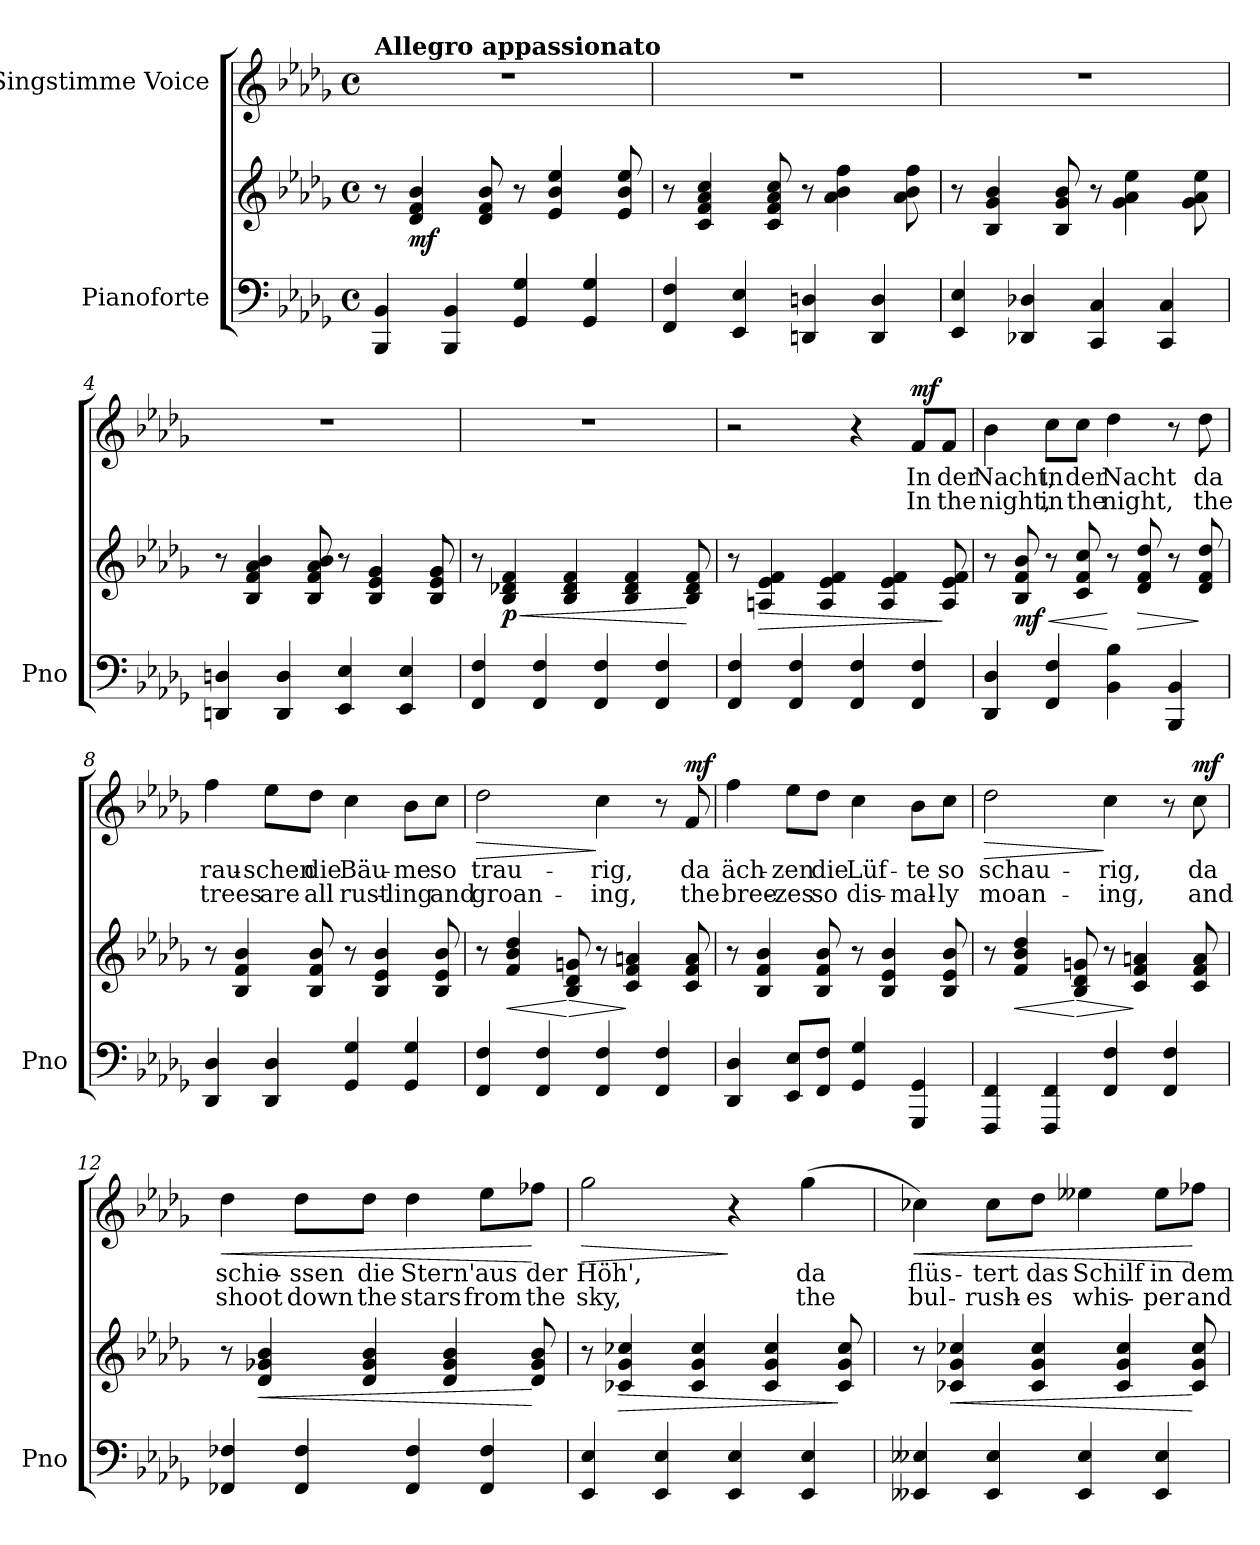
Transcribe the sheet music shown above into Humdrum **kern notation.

**kern	**kern	**dynam	**kern	**text	**text	**dynam
*part2	*part2	*part2	*part1	*part1	*part1	*part1
*staff3	*staff2	*staff2/3	*staff1	*staff1	*staff1	*staff1
*I"Pianoforte	*	*	*I"Singstimme Voice	*	*	*
*I'Pno	*	*	*	*	*	*
*clefF4	*clefG2	*	*clefG2	*	*	*
*k[b-e-a-d-g-]	*k[b-e-a-d-g-]	*	*k[b-e-a-d-g-]	*	*	*
*M4/4	*M4/4	*	*M4/4	*	*	*
*met(c)	*met(c)	*	*met(c)	*	*	*
=1	=1	=1	=1	=1	=1	=1
!	!	!	!LO:TX:a:B:t=Allegro appassionato	!	!	!
4BBB-/ 4BB-/	8r	.	1r	.	.	.
!	!	!LO:DY:b	!	!	!	!
.	4d-/ 4f/ 4b-/	mf	.	.	.	.
4BBB-/ 4BB-/	.	.	.	.	.	.
.	8d-/ 8f/ 8b-/	.	.	.	.	.
4GG-/ 4G-/	8r	.	.	.	.	.
.	4e-/ 4b-/ 4ee-/	.	.	.	.	.
4GG-/ 4G-/	.	.	.	.	.	.
.	8e-/ 8b-/ 8ee-/	.	.	.	.	.
=2	=2	=2	=2	=2	=2	=2
4FF/ 4F/	8r	.	1r	.	.	.
.	4c/ 4f/ 4a-/ 4cc/	.	.	.	.	.
4EE-/ 4E-/	.	.	.	.	.	.
.	8c/ 8f/ 8a-/ 8cc/	.	.	.	.	.
4DDn/ 4Dn/	8r	.	.	.	.	.
.	4a-\ 4b-\ 4ff\	.	.	.	.	.
4DD/ 4D/	.	.	.	.	.	.
.	8a-\ 8b-\ 8ff\	.	.	.	.	.
=3	=3	=3	=3	=3	=3	=3
4EE-/ 4E-/	8r	.	1r	.	.	.
.	4B-/ 4g-/ 4b-/	.	.	.	.	.
4DD-X/ 4D-X/	.	.	.	.	.	.
.	8B-/ 8g-/ 8b-/	.	.	.	.	.
4CC/ 4C/	8r	.	.	.	.	.
.	4g-\ 4a-\ 4ee-\	.	.	.	.	.
4CC/ 4C/	.	.	.	.	.	.
.	8g-\ 8a-\ 8ee-\	.	.	.	.	.
=4	=4	=4	=4	=4	=4	=4
4DDn/ 4Dn/	8r	.	1r	.	.	.
.	4B-/ 4f/ 4a-/ 4b-/	.	.	.	.	.
4DD/ 4D/	.	.	.	.	.	.
.	8B-/ 8f/ 8a-/ 8b-/	.	.	.	.	.
4EE-/ 4E-/	8r	.	.	.	.	.
.	4B-/ 4e-/ 4g-/	.	.	.	.	.
4EE-/ 4E-/	.	.	.	.	.	.
.	8B-/ 8e-/ 8g-/	.	.	.	.	.
!!LO:LB:g=z
=5	=5	=5	=5	=5	=5	=5
4FF/ 4F/	8r	.	1r	.	.	.
!	!	!LO:HP:b	!	!	!	!
!	!	!LO:DY:n=1:b	!	!	!	!
.	4B-/ 4d-X/ 4f/	< p	.	.	.	.
4FF/ 4F/	.	.	.	.	.	.
.	4B-/ 4d-/ 4f/	.	.	.	.	.
4FF/ 4F/	.	.	.	.	.	.
.	4B-/ 4d-/ 4f/	.	.	.	.	.
4FF/ 4F/	.	.	.	.	.	.
.	8B-/ 8d-/ 8f/	[	.	.	.	.
=6	=6	=6	=6	=6	=6	=6
4FF/ 4F/	8r	.	2r	.	.	.
!	!	!LO:HP:b	!	!	!	!
.	4An/ 4e-/ 4f/	>	.	.	.	.
4FF/ 4F/	.	.	.	.	.	.
.	4A/ 4e-/ 4f/	.	.	.	.	.
4FF/ 4F/	.	.	4r	.	.	.
.	4A/ 4e-/ 4f/	.	.	.	.	.
!	!	!	!	!LO:LY:b	!LO:LY:b	!LO:DY:a
4FF/ 4F/	.	.	8f/L	In	In	mf
!	!	!	!	!LO:LY:b	!LO:LY:b	!
.	8A/ 8e-/ 8f/	]	8f/J	der	the	.
=7	=7	=7	=7	=7	=7	=7
!	!	!	!	!LO:LY:b	!LO:LY:b	!
4DD-/ 4D-/	8r	.	4b-\	Nacht,	night,	.
!	!	!LO:HP:b	!	!	!	!
!	!	!LO:DY:n=1:b	!	!	!	!
.	8B-/ 8f/ 8b-/	< mf	.	.	.	.
!	!	!	!	!LO:LY:b	!LO:LY:b	!
4FF/ 4F/	8r	.	8cc\L	in	in	.
!	!	!	!	!LO:LY:b	!LO:LY:b	!
.	8c/ 8f/ 8cc/	.	8cc\J	der	the	.
!	!	!	!	!LO:LY:b	!LO:LY:b	!
4BB-\ 4B-\	8r	[	4dd-\	Nacht	night,	.
!	!	!LO:HP:b	!	!	!	!
.	8d-/ 8f/ 8dd-/	>	.	.	.	.
4BBB-/ 4BB-/	8r	.	8r	.	.	.
!	!	!	!	!LO:LY:b	!LO:LY:b	!
.	8d-/ 8f/ 8dd-/	]	8dd-\	da	the	.
=8	=8	=8	=8	=8	=8	=8
!	!	!	!	!LO:LY:b	!LO:LY:b	!
4DD-/ 4D-/	8r	.	4ff\	rau-	trees	.
.	4B-/ 4f/ 4b-/	.	.	.	.	.
!	!	!	!	!LO:LY:b	!LO:LY:b	!
4DD-/ 4D-/	.	.	8ee-\L	-schen	are	.
!	!	!	!	!LO:LY:b	!LO:LY:b	!
.	8B-/ 8f/ 8b-/	.	8dd-\J	die	all	.
!	!	!	!	!LO:LY:b	!LO:LY:b	!
4GG-/ 4G-/	8r	.	4cc\	Bäu-	rust-	.
.	4B-/ 4e-/ 4b-/	.	.	.	.	.
!	!	!	!	!LO:LY:b	!LO:LY:b	!
4GG-/ 4G-/	.	.	8b-\L	-me	-ling	.
!	!	!	!	!LO:LY:b	!LO:LY:b	!
.	8B-/ 8e-/ 8b-/	.	8cc\J	so	and	.
!!LO:LB:g=z
=9	=9	=9	=9	=9	=9	=9
!	!	!	!	!LO:LY:b	!LO:LY:b	!LO:HP:b
4FF/ 4F/	8r	.	2dd-\	trau-	groan-	>
!	!	!LO:HP:b	!	!	!	!
.	4f/ 4b-/ 4dd-/	<	.	.	.	.
4FF/ 4F/	.	.	.	.	.	.
!	!	!LO:HP:n=1:b	!	!	!	!
.	8B-/ 8d-/ 8gn/	[ >	.	.	.	.
!	!	!	!	!LO:LY:b	!LO:LY:b	!
4FF/ 4F/	8r	.	4cc\	-rig,	-ing,	]
.	4c/ 4f/ 4an/	]	.	.	.	.
4FF/ 4F/	.	.	8r	.	.	.
!	!	!	!	!LO:LY:b	!LO:LY:b	!LO:DY:a
.	8c/ 8f/ 8a/	.	8f/	da	the	mf
=10	=10	=10	=10	=10	=10	=10
!	!	!	!	!LO:LY:b	!LO:LY:b	!
4DD-/ 4D-/	8r	.	4ff\	äch-	bree-	.
.	4B-/ 4f/ 4b-/	.	.	.	.	.
!	!	!	!	!LO:LY:b	!LO:LY:b	!
8EE-/ 8E-/L	.	.	8ee-\L	-zen	-zes	.
!	!	!	!	!LO:LY:b	!LO:LY:b	!
8FF/ 8F/J	8B-/ 8f/ 8b-/	.	8dd-\J	die	so	.
!	!	!	!	!LO:LY:b	!LO:LY:b	!
4GG-/ 4G-/	8r	.	4cc\	Lüf-	dis-	.
.	4B-/ 4e-/ 4b-/	.	.	.	.	.
!	!	!	!	!LO:LY:b	!LO:LY:b	!
4GGG-/ 4GG-/	.	.	8b-\L	-te	-mal-	.
!	!	!	!	!LO:LY:b	!LO:LY:b	!
.	8B-/ 8e-/ 8b-/	.	8cc\J	so	-ly	.
=11	=11	=11	=11	=11	=11	=11
!	!	!	!	!LO:LY:b	!LO:LY:b	!LO:HP:b
4FFF/ 4FF/	8r	.	2dd-\	schau-	moan-	>
!	!	!LO:HP:b	!	!	!	!
.	4f/ 4b-/ 4dd-/	<	.	.	.	.
4FFF/ 4FF/	.	.	.	.	.	.
!	!	!LO:HP:n=1:b	!	!	!	!
.	8B-/ 8d-/ 8gn/	[ >	.	.	.	.
!	!	!	!	!LO:LY:b	!LO:LY:b	!
4FF/ 4F/	8r	.	4cc\	-rig,	-ing,	]
.	4c/ 4f/ 4an/	]	.	.	.	.
4FF/ 4F/	.	.	8r	.	.	.
!	!	!	!	!LO:LY:b	!LO:LY:b	!LO:DY:a
.	8c/ 8f/ 8a/	.	8cc\	da	and	mf
=12	=12	=12	=12	=12	=12	=12
!	!	!	!	!LO:LY:b	!LO:LY:b	!LO:HP:b
4FF-X/ 4F-X/	8r	.	4dd-\	schie-	shoot	<
!	!	!LO:HP:b	!	!	!	!
.	4d-/ 4g-X/ 4b-/	<	.	.	.	.
!	!	!	!	!LO:LY:b	!LO:LY:b	!
4FF-/ 4F-/	.	.	8dd-\L	-ssen	down	.
!	!	!	!	!LO:LY:b	!LO:LY:b	!
.	4d-/ 4g-/ 4b-/	.	8dd-\J	die	the	.
!	!	!	!	!LO:LY:b	!LO:LY:b	!
4FF-/ 4F-/	.	.	4dd-\	Stern'	stars	.
.	4d-/ 4g-/ 4b-/	.	.	.	.	.
!	!	!	!	!LO:LY:b	!LO:LY:b	!
4FF-/ 4F-/	.	.	8ee-\L	aus	from	.
!	!	!	!	!LO:LY:b	!LO:LY:b	!
.	8d-/ 8g-/ 8b-/	[	8ff-X\J	der	the	[
!!LO:LB:g=z
=13	=13	=13	=13	=13	=13	=13
!	!	!	!	!LO:LY:b	!LO:LY:b	!LO:HP:b
4EE-/ 4E-/	8r	.	2gg-\	Höh',	sky,	>
!	!	!LO:HP:b	!	!	!	!
.	4c-X/ 4g-/ 4cc-X/	>	.	.	.	.
4EE-/ 4E-/	.	.	.	.	.	.
.	4c-/ 4g-/ 4cc-/	.	.	.	.	.
4EE-/ 4E-/	.	.	4r	.	.	]
.	4c-/ 4g-/ 4cc-/	.	.	.	.	.
!	!	!	!	!LO:LY:b	!LO:LY:b	!
4EE-/ 4E-/	.	.	(>4gg-\	da	the	.
.	8c-/ 8g-/ 8cc-/	]	.	.	.	.
=14	=14	=14	=14	=14	=14	=14
!	!	!	!	!LO:LY:b	!LO:LY:b	!LO:HP:b
4EE--X/ 4E--X/	8r	.	4cc-X\)	flüs-	bul-	<
!	!	!LO:HP:b	!	!	!	!
.	4c-X/ 4g-/ 4cc-X/	<	.	.	.	.
!	!	!	!	!LO:LY:b	!LO:LY:b	!
4EE--/ 4E--/	.	.	8cc-\L	-tert	-rush-	.
!	!	!	!	!LO:LY:b	!LO:LY:b	!
.	4c-/ 4g-/ 4cc-/	.	8dd-\J	das	-es	.
!	!	!	!	!LO:LY:b	!LO:LY:b	!
4EE--/ 4E--/	.	.	4ee--X\	Schilf	whis-	.
.	4c-/ 4g-/ 4cc-/	.	.	.	.	.
!	!	!	!	!LO:LY:b	!LO:LY:b	!
4EE--/ 4E--/	.	.	8ee--\L	in	-per	.
!	!	!	!	!LO:LY:b	!LO:LY:b	!
.	8c-/ 8g-/ 8cc-/	[	8ff-X\J	dem	and	[
=	=	=	=	=	=	=
*-	*-	*-	*-	*-	*-	*-
